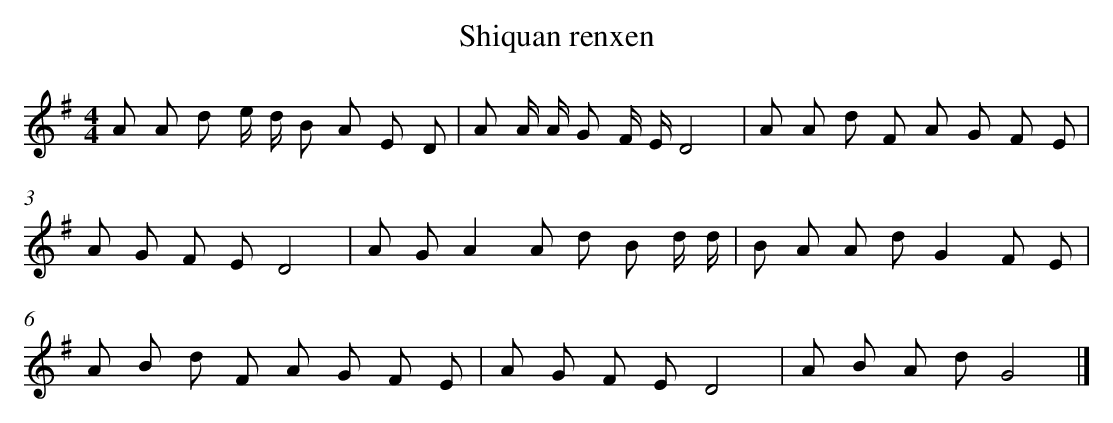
X:1
T: Shiquan renxen
L: 1/8
M: 4/4
K: G
A A d e/ d/ B A E D [I:setbarnb 1]|
A A/ A/ G F/ E/D4 |
A A d F A G F E |
A G F ED4 |
A GA2A d B d/ d/ |
B A A dG2F E |
A B d F A G F E |
A G F ED4 |
A B A dG4 |]
